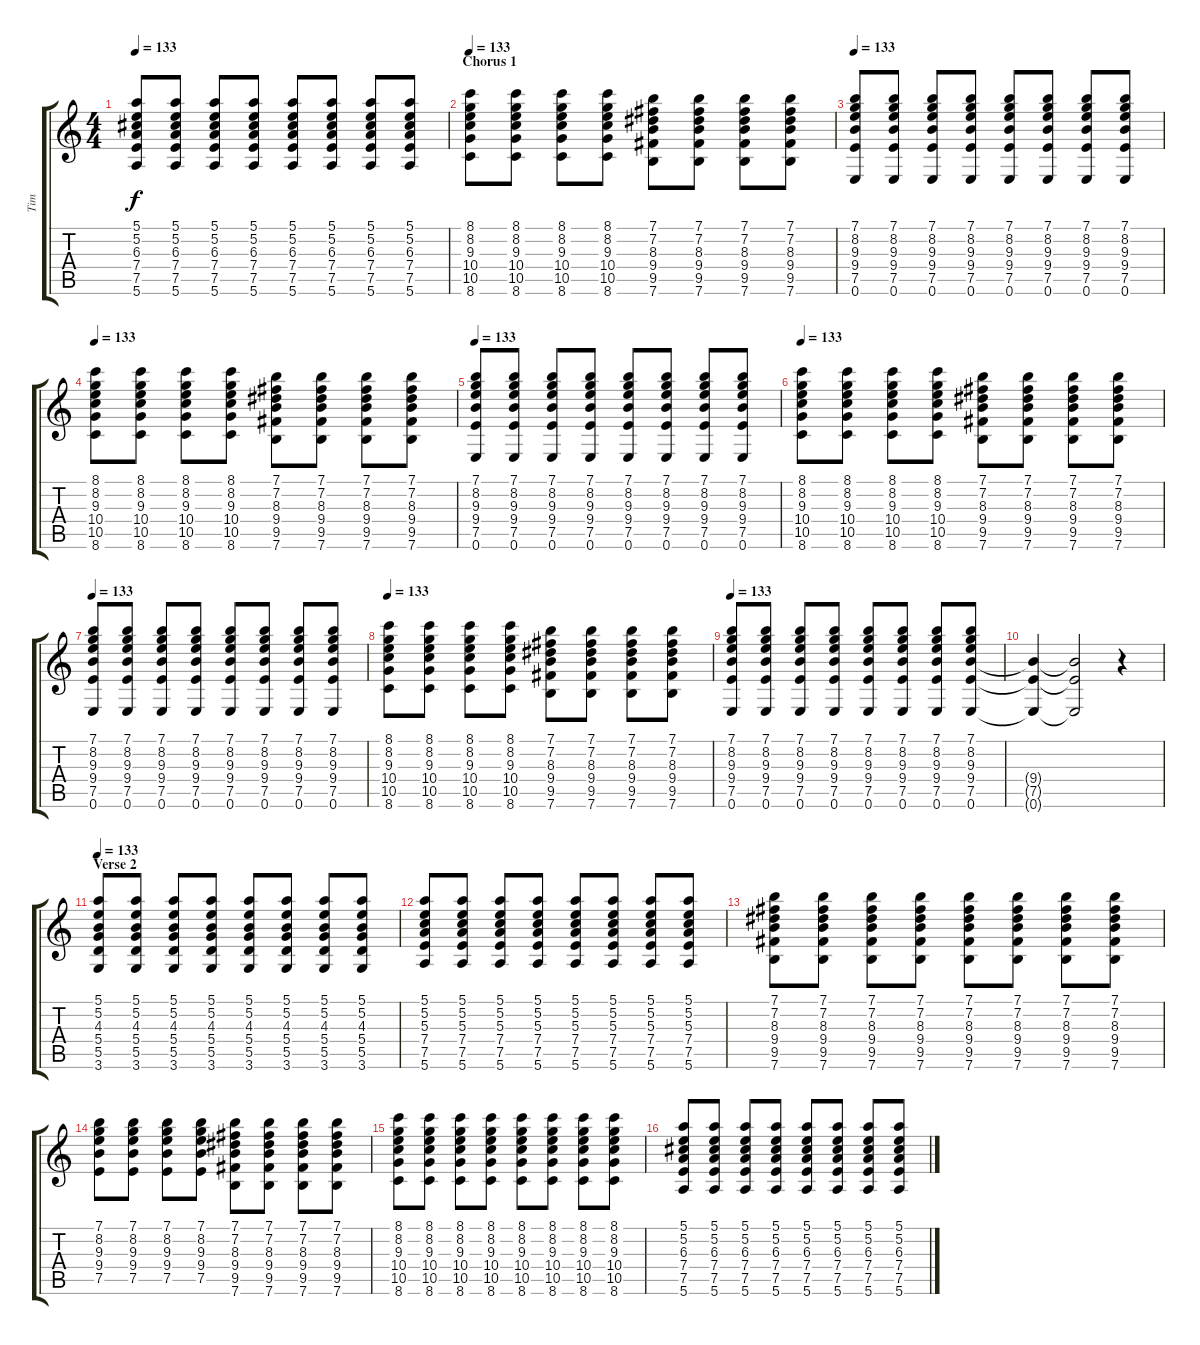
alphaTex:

\track ("Tim" "Tim") {instrument overdrivenguitar}
\staff {score tabs}
\tuning (E4 B3 G3 D3 A2 E2) {hide}
\ts (4 4)
\tempo 133
\clef g2
\ks c
(5.1 5.2 6.3 7.4 7.5 5.6).8{dy f} (5.1 5.2 6.3 7.4 7.5 5.6).8 (5.1 5.2 6.3 7.4 7.5 5.6).8 (5.1 5.2 6.3 7.4 7.5 5.6).8 (5.1 5.2 6.3 7.4 7.5 5.6).8 (5.1 5.2 6.3 7.4 7.5 5.6).8 (5.1 5.2 6.3 7.4 7.5 5.6).8 (5.1 5.2 6.3 7.4 7.5 5.6).8 |
\section ("" "Chorus 1")
\tempo 133
(8.1 8.2 9.3 10.4 10.5 8.6).8{volume 16 instrument overdrivenguitar} (8.1 8.2 9.3 10.4 10.5 8.6).8 (8.1 8.2 9.3 10.4 10.5 8.6).8 (8.1 8.2 9.3 10.4 10.5 8.6).8 (7.1 7.2 8.3 9.4 9.5 7.6).8 (7.1 7.2 8.3 9.4 9.5 7.6).8 (7.1 7.2 8.3 9.4 9.5 7.6).8 (7.1 7.2 8.3 9.4 9.5 7.6).8 |
\tempo 133
(7.1 8.2 9.3 9.4 7.5 0.6).8{volume 16 instrument overdrivenguitar} (7.1 8.2 9.3 9.4 7.5 0.6).8 (7.1 8.2 9.3 9.4 7.5 0.6).8 (7.1 8.2 9.3 9.4 7.5 0.6).8 (7.1 8.2 9.3 9.4 7.5 0.6).8 (7.1 8.2 9.3 9.4 7.5 0.6).8 (7.1 8.2 9.3 9.4 7.5 0.6).8 (7.1 8.2 9.3 9.4 7.5 0.6).8 |
\tempo 133
(8.1 8.2 9.3 10.4 10.5 8.6).8{volume 16 instrument overdrivenguitar} (8.1 8.2 9.3 10.4 10.5 8.6).8 (8.1 8.2 9.3 10.4 10.5 8.6).8 (8.1 8.2 9.3 10.4 10.5 8.6).8 (7.1 7.2 8.3 9.4 9.5 7.6).8 (7.1 7.2 8.3 9.4 9.5 7.6).8 (7.1 7.2 8.3 9.4 9.5 7.6).8 (7.1 7.2 8.3 9.4 9.5 7.6).8 |
\tempo 133
(7.1 8.2 9.3 9.4 7.5 0.6).8{volume 16 instrument overdrivenguitar} (7.1 8.2 9.3 9.4 7.5 0.6).8 (7.1 8.2 9.3 9.4 7.5 0.6).8 (7.1 8.2 9.3 9.4 7.5 0.6).8 (7.1 8.2 9.3 9.4 7.5 0.6).8 (7.1 8.2 9.3 9.4 7.5 0.6).8 (7.1 8.2 9.3 9.4 7.5 0.6).8 (7.1 8.2 9.3 9.4 7.5 0.6).8 |
\tempo 133
(8.1 8.2 9.3 10.4 10.5 8.6).8{volume 16 instrument overdrivenguitar} (8.1 8.2 9.3 10.4 10.5 8.6).8 (8.1 8.2 9.3 10.4 10.5 8.6).8 (8.1 8.2 9.3 10.4 10.5 8.6).8 (7.1 7.2 8.3 9.4 9.5 7.6).8 (7.1 7.2 8.3 9.4 9.5 7.6).8 (7.1 7.2 8.3 9.4 9.5 7.6).8 (7.1 7.2 8.3 9.4 9.5 7.6).8 |
\tempo 133
(7.1 8.2 9.3 9.4 7.5 0.6).8{volume 16 instrument overdrivenguitar} (7.1 8.2 9.3 9.4 7.5 0.6).8 (7.1 8.2 9.3 9.4 7.5 0.6).8 (7.1 8.2 9.3 9.4 7.5 0.6).8 (7.1 8.2 9.3 9.4 7.5 0.6).8 (7.1 8.2 9.3 9.4 7.5 0.6).8 (7.1 8.2 9.3 9.4 7.5 0.6).8 (7.1 8.2 9.3 9.4 7.5 0.6).8 |
\tempo 133
(8.1 8.2 9.3 10.4 10.5 8.6).8{volume 16 instrument overdrivenguitar} (8.1 8.2 9.3 10.4 10.5 8.6).8 (8.1 8.2 9.3 10.4 10.5 8.6).8 (8.1 8.2 9.3 10.4 10.5 8.6).8 (7.1 7.2 8.3 9.4 9.5 7.6).8 (7.1 7.2 8.3 9.4 9.5 7.6).8 (7.1 7.2 8.3 9.4 9.5 7.6).8 (7.1 7.2 8.3 9.4 9.5 7.6).8 |
\tempo 133
(7.1 8.2 9.3 9.4 7.5 0.6).8{volume 16 instrument overdrivenguitar} (7.1 8.2 9.3 9.4 7.5 0.6).8 (7.1 8.2 9.3 9.4 7.5 0.6).8 (7.1 8.2 9.3 9.4 7.5 0.6).8 (7.1 8.2 9.3 9.4 7.5 0.6).8 (7.1 8.2 9.3 9.4 7.5 0.6).8 (7.1 8.2 9.3 9.4 7.5 0.6).8 (7.1 8.2 9.3 9.4 7.5 0.6).8 |
(9.4{t} 7.5{t} 0.6{t}).4 (9.4{t} 7.5{t} 0.6{t}).2{volume 10} r.4 |
\section ("" "Verse 2")
\tempo 133
(5.1 5.2 4.3 5.4 5.5 3.6).8{volume 11 instrument overdrivenguitar} (5.1 5.2 4.3 5.4 5.5 3.6).8 (5.1 5.2 4.3 5.4 5.5 3.6).8 (5.1 5.2 4.3 5.4 5.5 3.6).8 (5.1 5.2 4.3 5.4 5.5 3.6).8 (5.1 5.2 4.3 5.4 5.5 3.6).8 (5.1 5.2 4.3 5.4 5.5 3.6).8 (5.1 5.2 4.3 5.4 5.5 3.6).8 |
(5.1 5.2 5.3 7.4 7.5 5.6).8 (5.1 5.2 5.3 7.4 7.5 5.6).8 (5.1 5.2 5.3 7.4 7.5 5.6).8 (5.1 5.2 5.3 7.4 7.5 5.6).8 (5.1 5.2 5.3 7.4 7.5 5.6).8 (5.1 5.2 5.3 7.4 7.5 5.6).8 (5.1 5.2 5.3 7.4 7.5 5.6).8 (5.1 5.2 5.3 7.4 7.5 5.6).8 |
(7.1 7.2 8.3 9.4 9.5 7.6).8 (7.1 7.2 8.3 9.4 9.5 7.6).8 (7.1 7.2 8.3 9.4 9.5 7.6).8 (7.1 7.2 8.3 9.4 9.5 7.6).8 (7.1 7.2 8.3 9.4 9.5 7.6).8 (7.1 7.2 8.3 9.4 9.5 7.6).8 (7.1 7.2 8.3 9.4 9.5 7.6).8 (7.1 7.2 8.3 9.4 9.5 7.6).8 |
(7.1 8.2 9.3 9.4 7.5).8 (7.1 8.2 9.3 9.4 7.5).8 (7.1 8.2 9.3 9.4 7.5).8 (7.1 8.2 9.3 9.4 7.5).8 (7.1 7.2 8.3 9.4 9.5 7.6).8 (7.1 7.2 8.3 9.4 9.5 7.6).8 (7.1 7.2 8.3 9.4 9.5 7.6).8 (7.1 7.2 8.3 9.4 9.5 7.6).8 |
(8.1 8.2 9.3 10.4 10.5 8.6).8 (8.1 8.2 9.3 10.4 10.5 8.6).8 (8.1 8.2 9.3 10.4 10.5 8.6).8 (8.1 8.2 9.3 10.4 10.5 8.6).8 (8.1 8.2 9.3 10.4 10.5 8.6).8 (8.1 8.2 9.3 10.4 10.5 8.6).8 (8.1 8.2 9.3 10.4 10.5 8.6).8 (8.1 8.2 9.3 10.4 10.5 8.6).8 |
(5.1 5.2 6.3 7.4 7.5 5.6).8 (5.1 5.2 6.3 7.4 7.5 5.6).8 (5.1 5.2 6.3 7.4 7.5 5.6).8 (5.1 5.2 6.3 7.4 7.5 5.6).8 (5.1 5.2 6.3 7.4 7.5 5.6).8 (5.1 5.2 6.3 7.4 7.5 5.6).8 (5.1 5.2 6.3 7.4 7.5 5.6).8 (5.1 5.2 6.3 7.4 7.5 5.6).8
